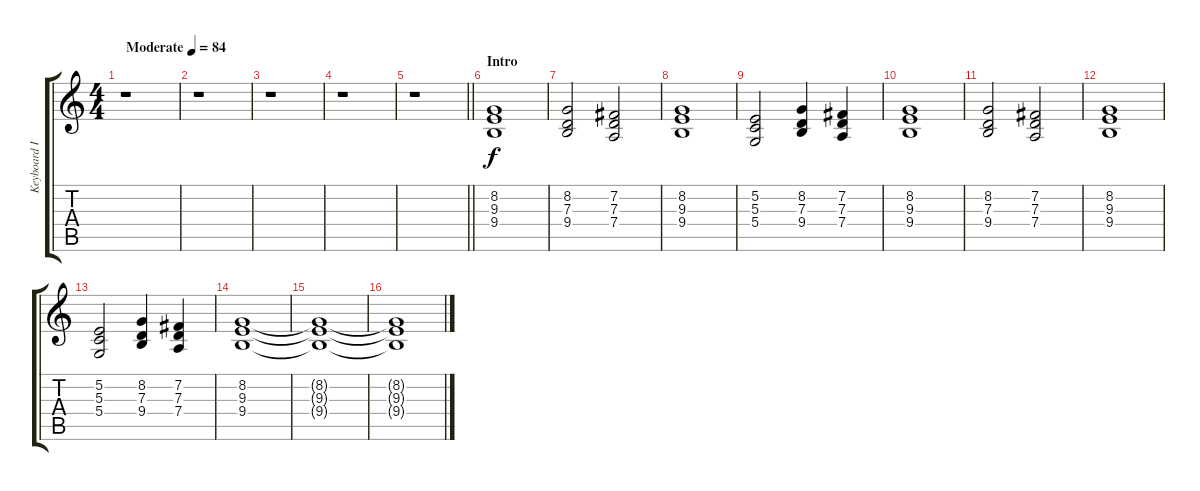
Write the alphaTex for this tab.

\track ("Keyboard I" "Keyboard I") {instrument choiraahs}
\staff {score tabs}
\tuning (E4 B3 G3 D3 A2 E2) {hide}
\ts (4 4)
\tempo (84 "Moderate")
\clef g2
\ks c
r.1{dy f instrument choiraahs} |
r.1 |
r.1 |
r.1 |
\barLineRight lightlight
r.1 |
\section ("" "Intro")
(8.2 9.3 9.4).1 |
(8.2 7.3 9.4).2 (7.2 7.3 7.4).2 |
(8.2 9.3 9.4).1 |
(5.2 5.3 5.4).2 (8.2 7.3 9.4).4 (7.2 7.3 7.4).4 |
(8.2 9.3 9.4).1 |
(8.2 7.3 9.4).2 (7.2 7.3 7.4).2 |
(8.2 9.3 9.4).1 |
(5.2 5.3 5.4).2 (8.2 7.3 9.4).4 (7.2 7.3 7.4).4 |
(8.2 9.3 9.4).1 |
(8.2{t} 9.3{t} 9.4{t}).1 |
(8.2{t} 9.3{t} 9.4{t}).1
